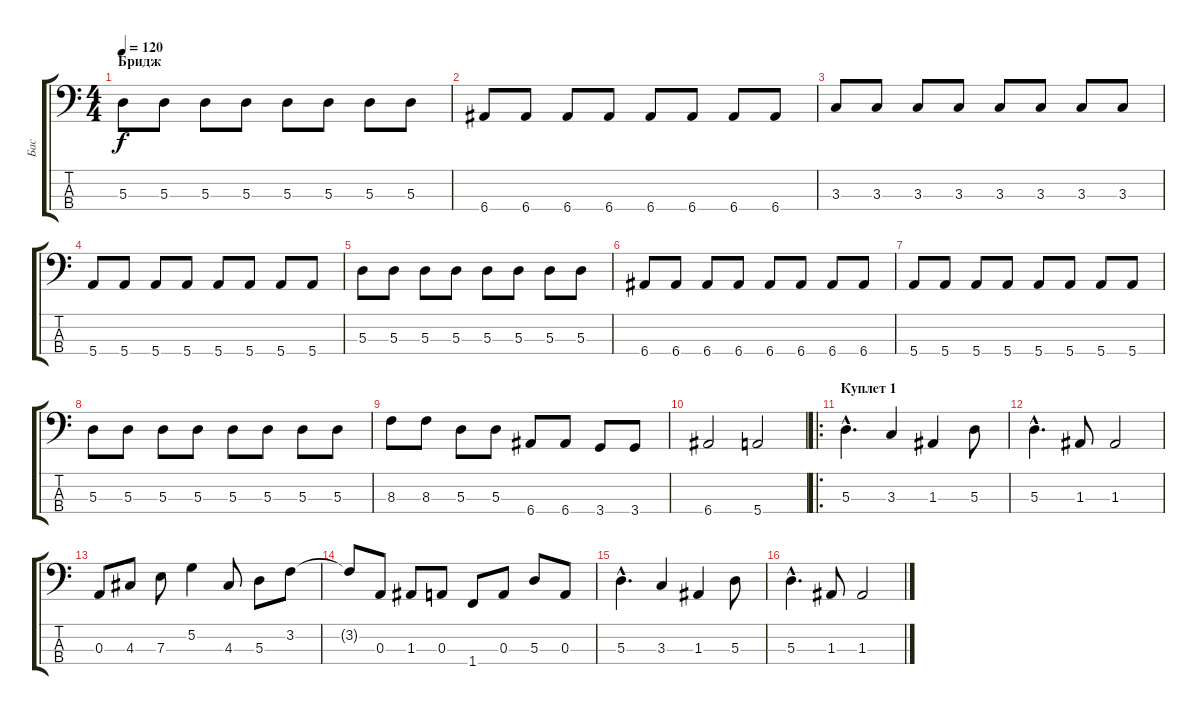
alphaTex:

\track ("Бас" "Бас") {instrument electricbassfinger}
\staff {score tabs}
\tuning (G2 D2 A1 E1) {hide}
\ts (4 4)
\section ("" "Бридж")
\tempo 120
\clef f4
\ks c
5.3.8{dy f} 5.3.8 5.3.8 5.3.8 5.3.8 5.3.8 5.3.8 5.3.8 |
6.4.8 6.4.8 6.4.8 6.4.8 6.4.8 6.4.8 6.4.8 6.4.8 |
3.3.8 3.3.8 3.3.8 3.3.8 3.3.8 3.3.8 3.3.8 3.3.8 |
5.4.8 5.4.8 5.4.8 5.4.8 5.4.8 5.4.8 5.4.8 5.4.8 |
5.3.8 5.3.8 5.3.8 5.3.8 5.3.8 5.3.8 5.3.8 5.3.8 |
6.4.8 6.4.8 6.4.8 6.4.8 6.4.8 6.4.8 6.4.8 6.4.8 |
5.4.8 5.4.8 5.4.8 5.4.8 5.4.8 5.4.8 5.4.8 5.4.8 |
5.3.8 5.3.8 5.3.8 5.3.8 5.3.8 5.3.8 5.3.8 5.3.8 |
8.3.8 8.3.8 5.3.8 5.3.8 6.4.8 6.4.8 3.4.8 3.4.8 |
6.4.2 5.4.2 |
\ro
\section ("" "Куплет 1")
5.3{hac}.4{d} 3.3.4 1.3.4 5.3.8 |
5.3{hac}.4{d} 1.3.8 1.3.2 |
0.3.8 4.3.8 7.3.8 5.2.4 4.3.8 5.3.8 3.2.8 |
3.2{t}.8 0.3.8 1.3.8 0.3.8 1.4.8 0.3.8 5.3.8 0.3.8 |
5.3{hac}.4{d} 3.3.4 1.3.4 5.3.8 |
5.3{hac}.4{d} 1.3.8 1.3.2
